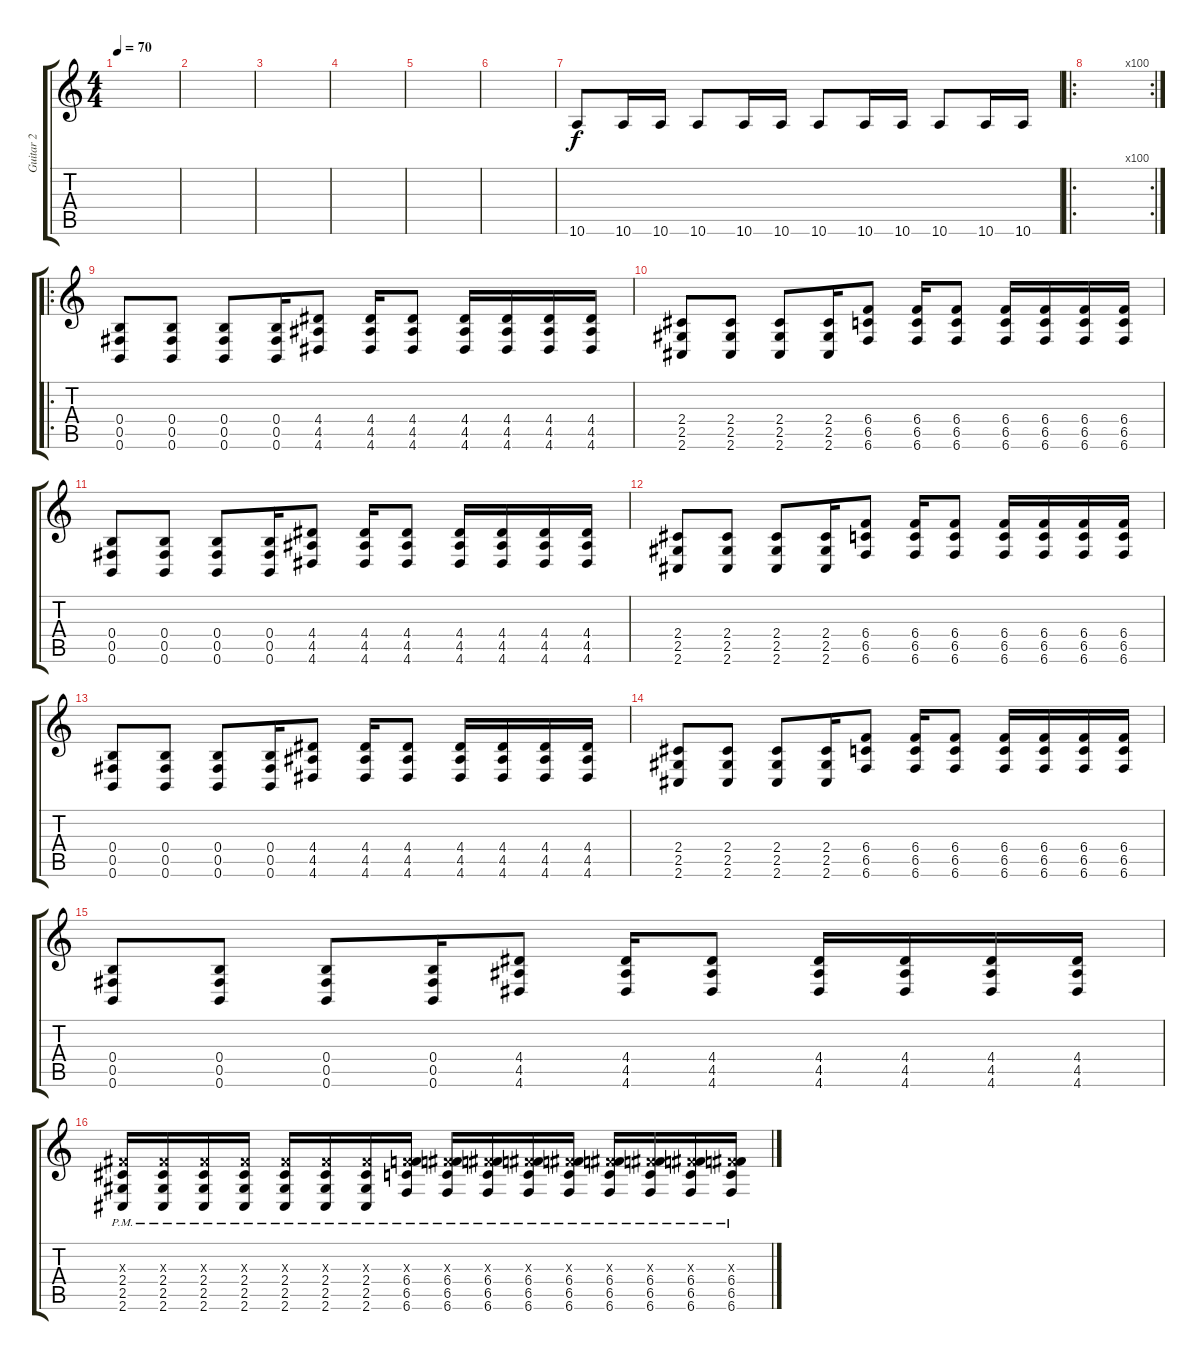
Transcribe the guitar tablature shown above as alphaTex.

\track ("Guitar 2" "Guitar 2") {instrument distortionguitar}
\staff {score tabs}
\tuning (Eb4 B3 Gb3 B2 Gb2 B1) {hide}
\ts (4 4)
\tempo 70
\clef g2
\ks c
|
|
|
|
|
|
10.6.8 10.6.16 10.6.16 10.6.8 10.6.16 10.6.16 10.6.8 10.6.16 10.6.16 10.6.8 10.6.16 10.6.16 |
\ro
\rc 100
|
\ro
(0.4 0.5 0.6).8 (0.4 0.5 0.6).8 (0.4 0.5 0.6).8 (0.4 0.5 0.6).16 (4.4 4.5 4.6).8 (4.4 4.5 4.6).16 (4.4 4.5 4.6).8 (4.4 4.5 4.6).16 (4.4 4.5 4.6).16 (4.4 4.5 4.6).16 (4.4 4.5 4.6).16 |
(2.4 2.5 2.6).8 (2.4 2.5 2.6).8 (2.4 2.5 2.6).8 (2.4 2.5 2.6).16 (6.4 6.5 6.6).8 (6.4 6.5 6.6).16 (6.4 6.5 6.6).8 (6.4 6.5 6.6).16 (6.4 6.5 6.6).16 (6.4 6.5 6.6).16 (6.4 6.5 6.6).16 |
(0.4 0.5 0.6).8 (0.4 0.5 0.6).8 (0.4 0.5 0.6).8 (0.4 0.5 0.6).16 (4.4 4.5 4.6).8 (4.4 4.5 4.6).16 (4.4 4.5 4.6).8 (4.4 4.5 4.6).16 (4.4 4.5 4.6).16 (4.4 4.5 4.6).16 (4.4 4.5 4.6).16 |
(2.4 2.5 2.6).8 (2.4 2.5 2.6).8 (2.4 2.5 2.6).8 (2.4 2.5 2.6).16 (6.4 6.5 6.6).8 (6.4 6.5 6.6).16 (6.4 6.5 6.6).8 (6.4 6.5 6.6).16 (6.4 6.5 6.6).16 (6.4 6.5 6.6).16 (6.4 6.5 6.6).16 |
(0.4 0.5 0.6).8 (0.4 0.5 0.6).8 (0.4 0.5 0.6).8 (0.4 0.5 0.6).16 (4.4 4.5 4.6).8 (4.4 4.5 4.6).16 (4.4 4.5 4.6).8 (4.4 4.5 4.6).16 (4.4 4.5 4.6).16 (4.4 4.5 4.6).16 (4.4 4.5 4.6).16 |
(2.4 2.5 2.6).8 (2.4 2.5 2.6).8 (2.4 2.5 2.6).8 (2.4 2.5 2.6).16 (6.4 6.5 6.6).8 (6.4 6.5 6.6).16 (6.4 6.5 6.6).8 (6.4 6.5 6.6).16 (6.4 6.5 6.6).16 (6.4 6.5 6.6).16 (6.4 6.5 6.6).16 |
(0.4 0.5 0.6).8 (0.4 0.5 0.6).8 (0.4 0.5 0.6).8 (0.4 0.5 0.6).16 (4.4 4.5 4.6).8 (4.4 4.5 4.6).16 (4.4 4.5 4.6).8 (4.4 4.5 4.6).16 (4.4 4.5 4.6).16 (4.4 4.5 4.6).16 (4.4 4.5 4.6).16 |
(0.3{x} 2.4{pm} 2.5{pm} 2.6{pm}).16{volume 10} (0.3{x} 2.4{pm} 2.5{pm} 2.6{pm}).16{volume 12} (0.3{x} 2.4{pm} 2.5{pm} 2.6{pm}).16 (0.3{x} 2.4{pm} 2.5{pm} 2.6{pm}).16 (0.3{x} 2.4{pm} 2.5{pm} 2.6{pm}).16 (0.3{x} 2.4{pm} 2.5{pm} 2.6{pm}).16 (0.3{x} 2.4{pm} 2.5{pm} 2.6{pm}).16 (0.3{x} 6.4{pm} 6.5{pm} 6.6{pm}).16 (0.3{x} 6.4{pm} 6.5{pm} 6.6{pm}).16 (0.3{x} 6.4{pm} 6.5{pm} 6.6{pm}).16 (0.3{x} 6.4{pm} 6.5{pm} 6.6{pm}).16 (0.3{x} 6.4{pm} 6.5{pm} 6.6{pm}).16 (0.3{x} 6.4{pm} 6.5{pm} 6.6{pm}).16 (0.3{x} 6.4{pm} 6.5{pm} 6.6{pm}).16 (0.3{x} 6.4{pm} 6.5{pm} 6.6{pm}).16 (0.3{x} 6.4{pm} 6.5{pm} 6.6{pm}).16
